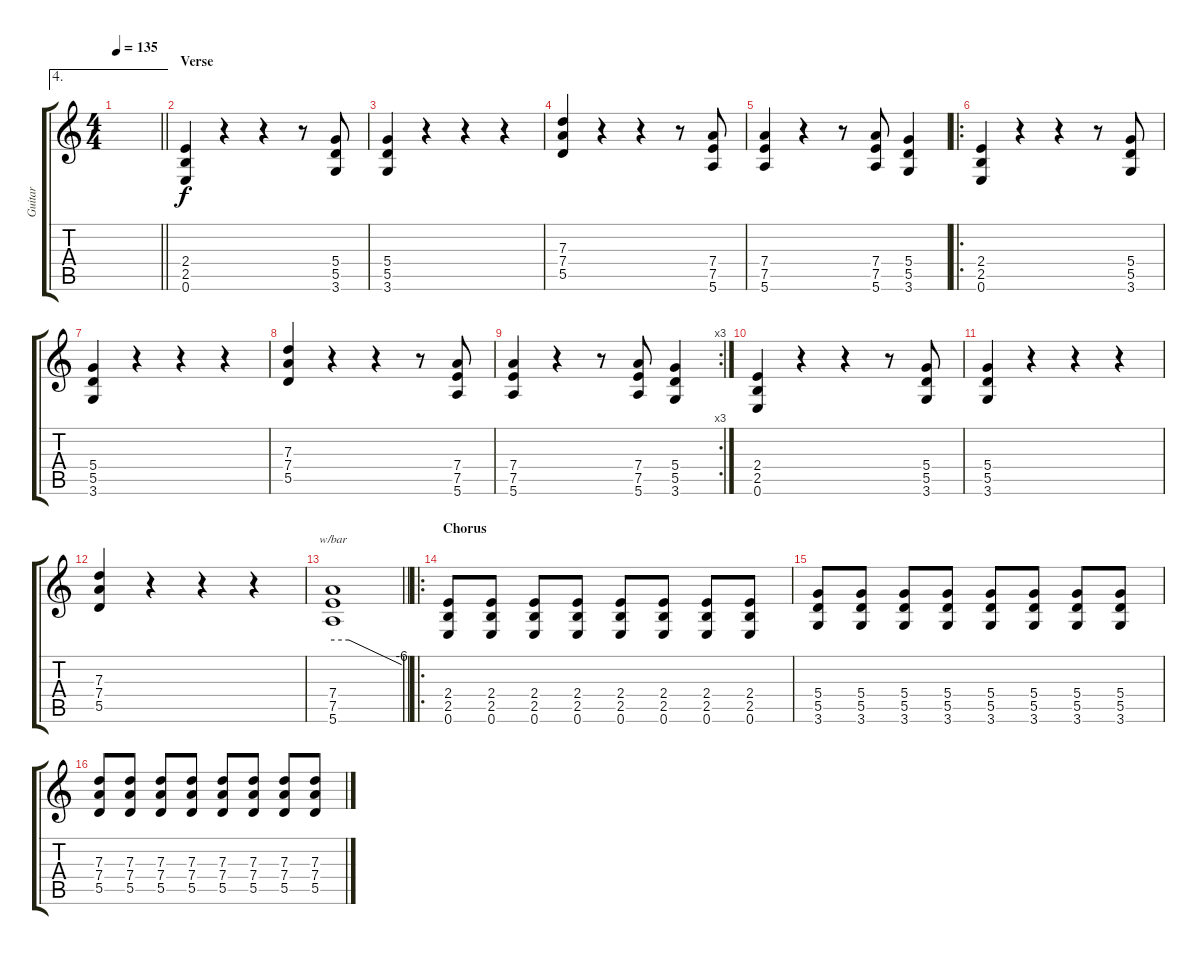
\track ("Guitar" "Guitar") {instrument distortionguitar}
\staff {score tabs}
\tuning (E4 B3 G3 D3 A2 E2) {hide}
\ae 4
\ts (4 4)
\tempo 135
\clef g2
\barLineRight lightlight
\ks c
|
\section ("" "Verse")
(2.4 2.5 0.6).4 r.4 r.4 r.8 (5.4 5.5 3.6).8 |
(5.4 5.5 3.6).4 r.4 r.4 r.4 |
(7.3 7.4 5.5).4 r.4 r.4 r.8 (7.4 7.5 5.6).8 |
(7.4 7.5 5.6).4 r.4 r.8 (7.4 7.5 5.6).8 (5.4 5.5 3.6).4 |
\ro
(2.4 2.5 0.6).4 r.4 r.4 r.8 (5.4 5.5 3.6).8 |
(5.4 5.5 3.6).4 r.4 r.4 r.4 |
(7.3 7.4 5.5).4 r.4 r.4 r.8 (7.4 7.5 5.6).8 |
\rc 3
(7.4 7.5 5.6).4 r.4 r.8 (7.4 7.5 5.6).8 (5.4 5.5 3.6).4 |
(2.4 2.5 0.6).4 r.4 r.4 r.8 (5.4 5.5 3.6).8 |
(5.4 5.5 3.6).4 r.4 r.4 r.4 |
(7.3 7.4 5.5).4 r.4 r.4 r.4 |
\barLineRight lightlight
(7.4 7.5 5.6).1{tbe (custom default 0 0 14 0 60 -24)} |
\ro
\section ("" "Chorus")
(2.4 2.5 0.6).8 (2.4 2.5 0.6).8 (2.4 2.5 0.6).8 (2.4 2.5 0.6).8 (2.4 2.5 0.6).8 (2.4 2.5 0.6).8 (2.4 2.5 0.6).8 (2.4 2.5 0.6).8 |
(5.4 5.5 3.6).8 (5.4 5.5 3.6).8 (5.4 5.5 3.6).8 (5.4 5.5 3.6).8 (5.4 5.5 3.6).8 (5.4 5.5 3.6).8 (5.4 5.5 3.6).8 (5.4 5.5 3.6).8 |
(7.3 7.4 5.5).8 (7.3 7.4 5.5).8 (7.3 7.4 5.5).8 (7.3 7.4 5.5).8 (7.3 7.4 5.5).8 (7.3 7.4 5.5).8 (7.3 7.4 5.5).8 (7.3 7.4 5.5).8
